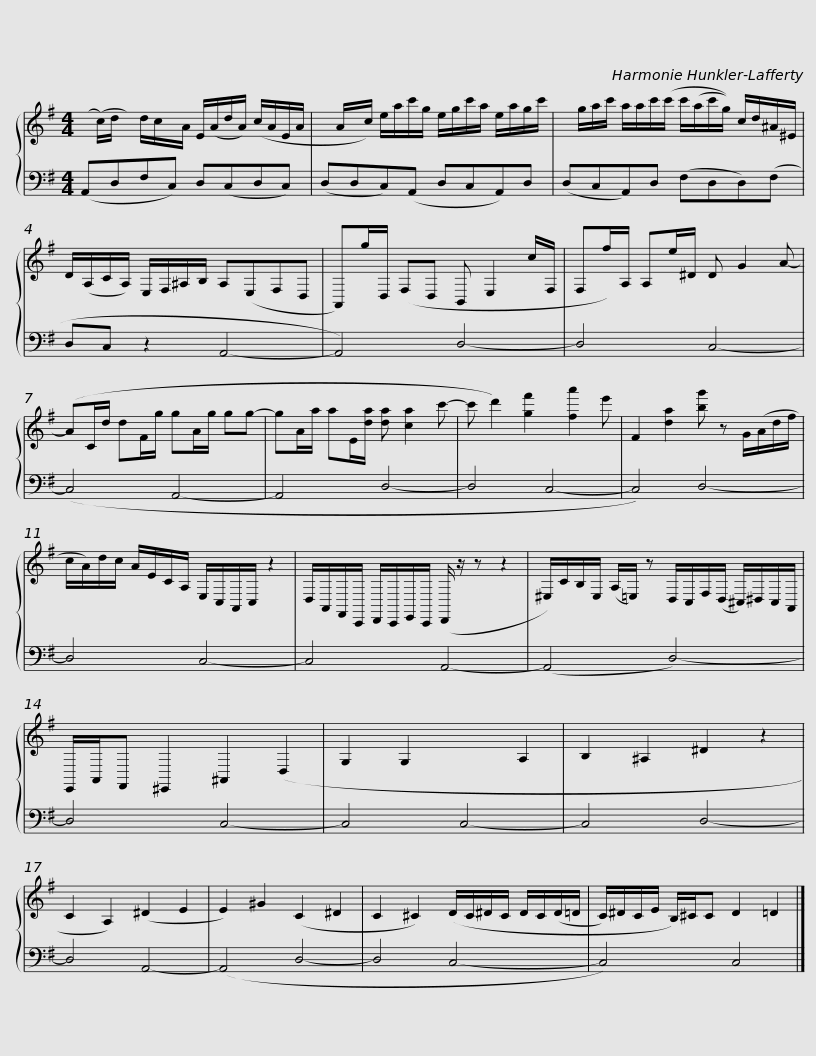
X:1
%%score { 1 | 2 }
L:1/8
M:4/4
I:linebreak $
K:G
V:1 treble
V:2 bass
V:1
(x/(c/)d/x/) d/c/x/A/ E/(A/d/A/) (c/A/E/A/ |x/A/x/c/) e/a/c'/g/ e/g/c'/a/ e/a/g/c'/ |$x/g/a/c'/ a/a/c'/(c'/ c'/(a/c'/g/)) c/d/^A/^E/ | D/(A,/C/A,/) E,/F,/^A,/B,/ A,(E,F,D, |$ A,,)g/D,/ (F,D, B,, E,2 c/F,/ | %5
 F,f/)A,/ A,e/^D/ D G2 A- | (AC/d/ dF/g/ gA/g/ gg- | gA/a/ aE/[da]/ [da] [ca]2 c'- |$ c' d'2) [gf']2 [fa']2 e' | F2 [da]2 [bg'] z G/(A/d/f/ | %10
 c/A/)d/c/ A/E/C/A,/ E,/C,/A,,/C,/ z2 | D,/A,,/F,,/C,,/ D,,/C,,/E,,/C,,/ (D,,/ z/ z z2 |$ ^E,/)C/B,/E,/ (A,/=E,/) z D,/C,/F,/(D,/ ^C,/)^D,/C,/A,,/ | E,,/A,,/F,, ^E,,2 ^A,,2 (D,2 | G,2 G,2 x2 A,2 | %15
 B,2 ^A,2 ^D2 z2 |$ C2 A,2) (^D2 E2 | E2) ^G2 (C2 ^D2 | C2 ^C2) (D/C/^D/C/ D/C/(D/=D/ | C/)^D/C/E/ B,/)^C/C D2 =D2 |] %20
V:2
 (A,,D,F,C,) D,(C,D,C,) | (D,D,C,)(A,, D,C,A,,)D, |$ (D,C,A,,)D, (F,D,D,)(F, | D,C, z2 A,,4- |$ A,,4) D,4- | %5
 D,4 C,4- | (C,4 A,,4- | A,,4 D,4- |$ D,4 C,4- | C,4) D,4- | %10
 D,4 C,4- | C,4 A,,4- |$ (A,,4 D,4-) | D,4 C,4- | C,4 C,4- | %15
 C,4 D,4- |$ D,4 A,,4- | (A,,4 D,4- | D,4 C,4- | C,4) C,4 |] %20
